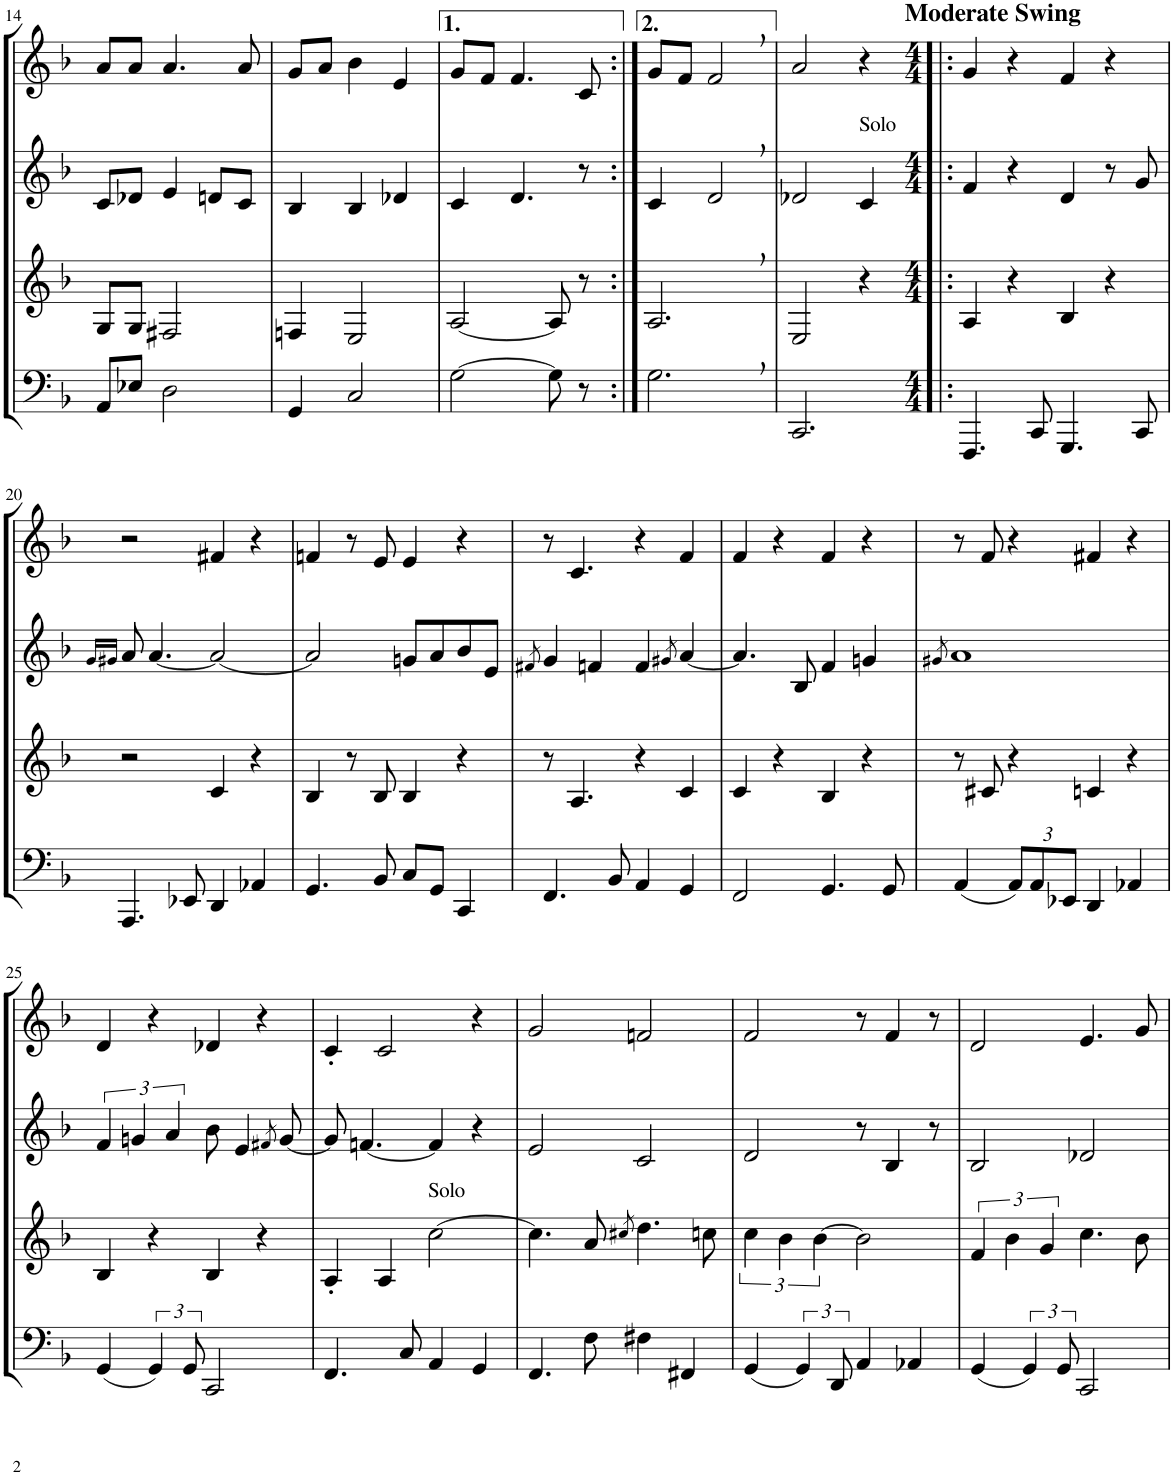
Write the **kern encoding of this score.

**kern	**kern	**kern	**kern
*part4	*part3	*part2	*part1
*staff4	*staff3	*staff2	*staff1
*I"Bassoon	*I"Bb Clarinet	*I"Oboe	*I"Flute
*I'Bsn	*I'Cl	*I'Ob	*I'Fl
!!LO:PB:g=z
*clefF4	*clefG2	*clefG2	*clefG2
*	*ITrd1c2	*	*
*k[b-]	*k[b-]	*k[b-]	*k[b-]
*M3/4	*M3/4	*M3/4	*M3/4
=14	=14	=14	=14
8AA/L	8G/L	8c/L	8a/L
8E-X/J	8G/J	8d-X/J	8a/J
2D\	2F#X/	4e/	4.a/
.	.	8dn/L	.
.	.	8c/J	8a/
=15	=15	=15	=15
4GG/	4Fn/	4B-/	8g/L
.	.	.	8a/J
2C/	2E/	4B-/	4b-\
.	.	4d-X/	4e/
=16	=16	=16	=16
[2G\	[2A/	4c/	8g/L
.	.	.	8f/J
.	.	4.d/	4.f/
8G\]	8A/]	.	.
8r	8r	8r	8c/
=17:|!	=17:|!	=17:|!	=17:|!
2.G,\	2.A,/	4c/	8g/L
.	.	.	8f/J
.	.	2d,/	2f,/
=18	=18	=18	=18
2.CC/	2E/	2d-X/	2a/
!	!	!LO:TX:a:t=Solo	!
.	4r	4c/	4r
=19!|:	=19!|:	=19!|:	=19!|:
*M4/4	*M4/4	*M4/4	*M4/4
!	!	!	!LO:TX:a:B:t=Moderate Swing
4.FFF/	4A/	4f/	4g/
.	4r	4r	4r
8CC/	.	.	.
4.GGG/	4B-/	4d/	4f/
.	4r	8r	4r
8CC/	.	8g/	.
!!LO:LB:g=z
=20	=20	=20	=20
.	.	16qg/LL	.
.	.	16qg#X/JJ	.
4.AAA/	2r	8a/	2r
.	.	[4.a/	.
8EE-X/	.	.	.
4DD/	4c/	2a/_	4f#X/
4AA-X/	4r	.	4r
=21	=21	=21	=21
4.GG/	4B-/	2a/]	4fn/
.	8r	.	8r
8BB-/	8B-/	.	8e/
8C/L	4B-/	8gn/L	4e/
8GG/J	.	8a/	.
4CC/	4r	8b-/	4r
.	.	8e/J	.
=22	=22	=22	=22
.	.	8qf#X/	.
4.FF/	8r	4g/	8r
.	4.A/	.	4.c/
.	.	4fn/	.
8BB-/	.	.	.
4AA/	4r	4f/	4r
.	.	8qg#X/	.
4GG/	4c/	[4a/	4f/
=23	=23	=23	=23
2FF/	4c/	4.a/]	4f/
.	4r	.	4r
.	.	8B-/	.
4.GG/	4B-/	4f/	4f/
.	4r	4gn/	4r
8GG/	.	.	.
=24	=24	=24	=24
.	.	8qg#X/	.
(4AA/	8r	1a	8r
.	8c#X/	.	8f/
*Xbrackettup	*	*	*
12AA/L)	4r	.	4r
12AA/	.	.	.
12EE-X/J	.	.	.
4DD/	4cn/	.	4f#X/
4AA-X/	4r	.	4r
!!LO:LB:g=z
=25	=25	=25	=25
(4GG/	4B-/	6f/	4d/
.	.	6gn/	.
*brackettup	*	*	*
6GG/)	4r	.	4r
.	.	6a/	.
12GG/	.	.	.
2CC/	4B-/	8b-\	4d-X/
.	.	4e/	.
.	4r	.	4r
.	.	8qf#X/	.
.	.	[8g/	.
=26	=26	=26	=26
4.FF/	4A'/	8g/]	4c'/
.	.	[4.fn/	.
.	4A/	.	2c/
8C/	.	.	.
!	!LO:TX:a:t=Solo	!	!
4AA/	[2cc\	4f/]	.
4GG/	.	4r	4r
=27	=27	=27	=27
4.FF/	4.cc\]	2e/	2g/
8F\	8a/	.	.
.	8qcc#X/	.	.
4F#X\	4.dd\	2c/	2fn/
4FF#X/	.	.	.
.	8ccn\	.	.
=28	=28	=28	=28
(4GG/	6cc\	2d/	2f/
.	6b-\	.	.
6GG/)	.	.	.
.	[6b-\	.	.
12DD/	.	.	.
4AA/	2b-\]	8r	8r
.	.	4B-/	4f/
4AA-X/	.	.	.
.	.	8r	8r
=29	=29	=29	=29
(4GG/	6f/	2B-/	2d/
.	6b-\	.	.
6GG/)	.	.	.
.	6g/	.	.
12GG/	.	.	.
2CC/	4.cc\	2d-X/	4.e/
.	8b-\	.	8g/
=	=	=	=
*-	*-	*-	*-
